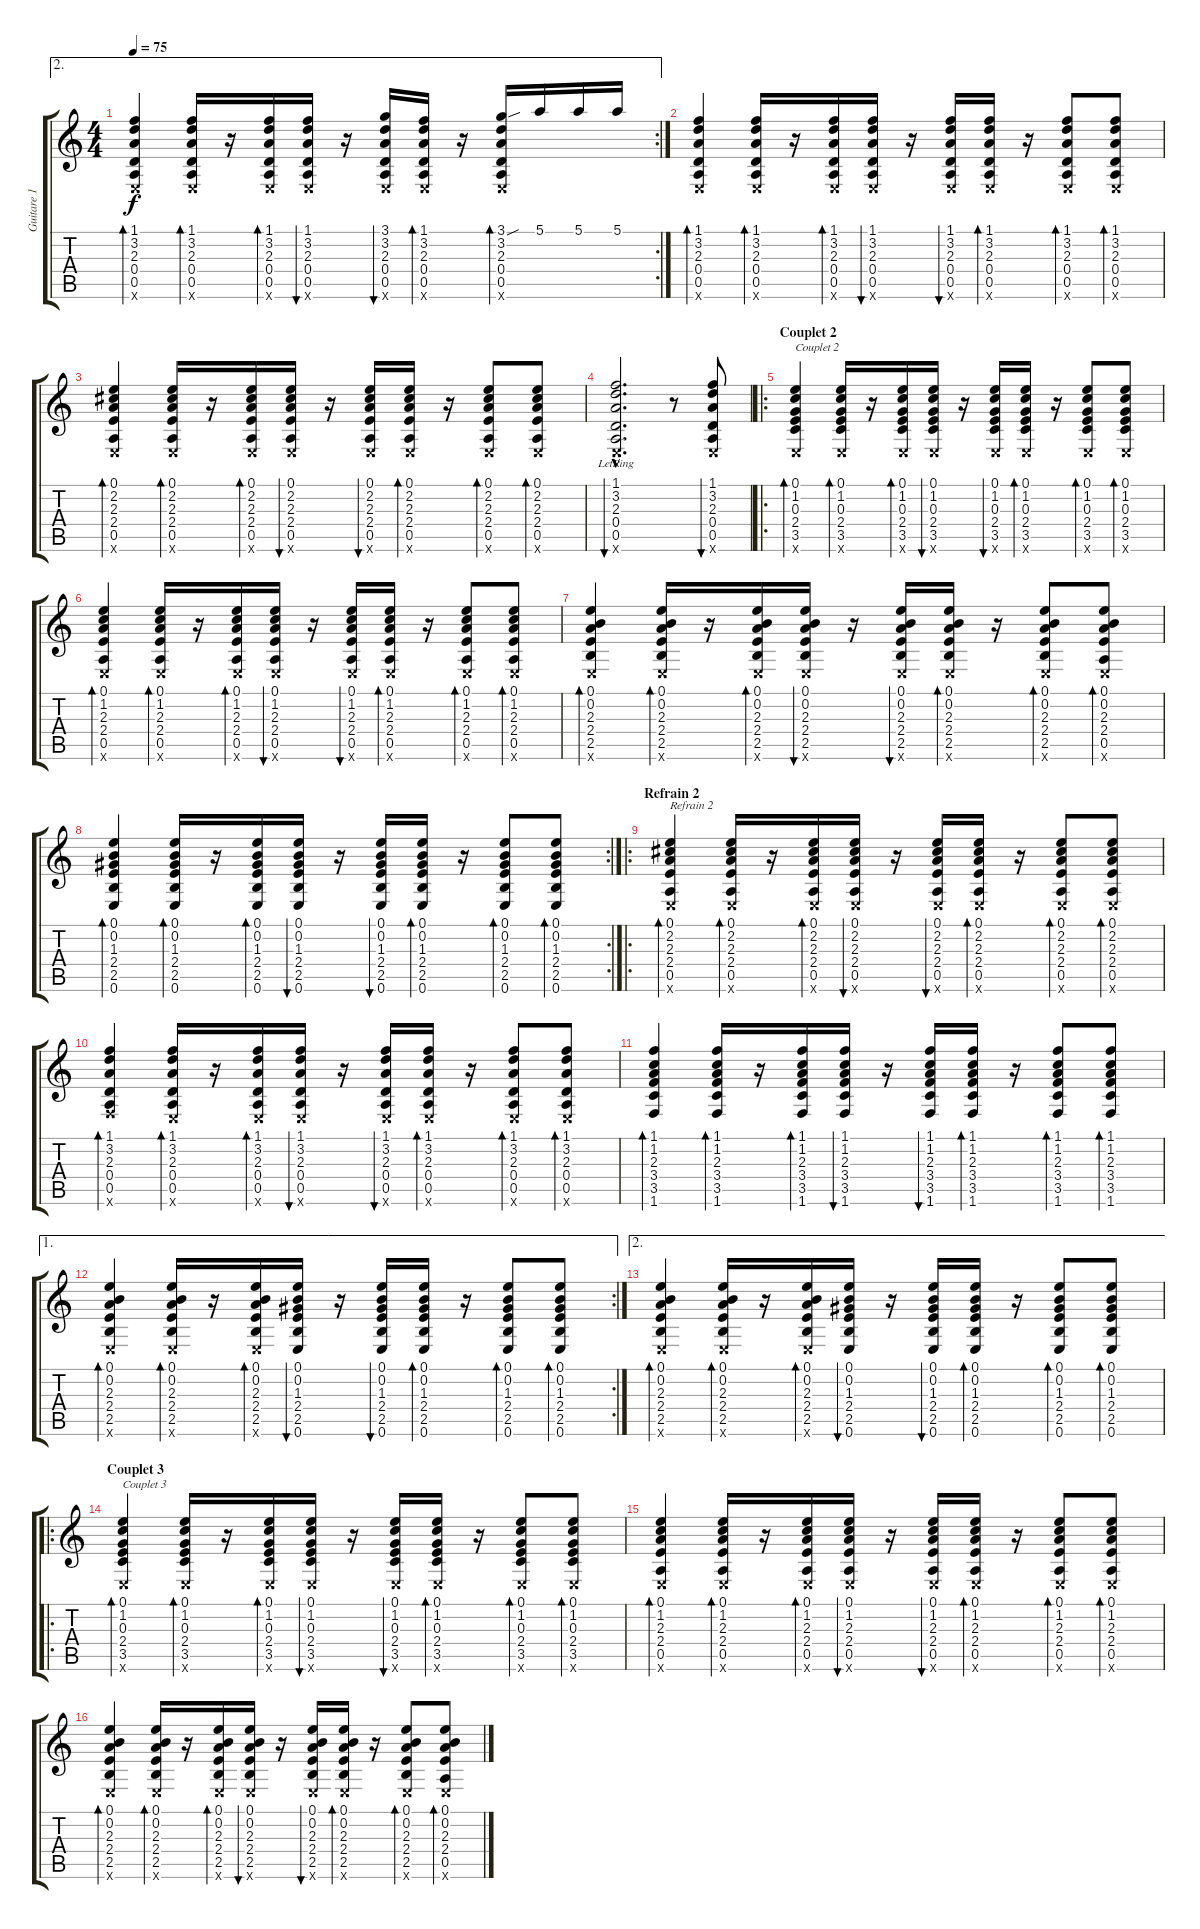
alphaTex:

\track ("Guitare 1" "Guitare 1") {instrument acousticguitarsteel}
\staff {score tabs}
\tuning (E4 B3 G3 D3 A2 E2) {hide}
\ae 2
\rc 2
\ts (4 4)
\tempo 75
\clef g2
\ks c
(1.1 3.2 2.3 0.4 0.5 0.6{x}).4{bd 30 dy f} (1.1 3.2 2.3 0.4 0.5 0.6{x}).16{bd 30} r.16 (1.1 3.2 2.3 0.4 0.5 0.6{x}).16{bd 30} (1.1 3.2 2.3 0.4 0.5 0.6{x}).16{bu 30} r.16 (3.1 3.2 2.3 0.4 0.5 0.6{x}).16{bu 30} (1.1 3.2 2.3 0.4 0.5 0.6{x}).16{bd 30} r.16 (3.1{sou} 3.2 2.3 0.4 0.5 0.6{x}).16{bd 30} 5.1.16 5.1.16 5.1.16 |
(1.1 3.2 2.3 0.4 0.5 0.6{x}).4{bd 30} (1.1 3.2 2.3 0.4 0.5 0.6{x}).16{bd 30} r.16 (1.1 3.2 2.3 0.4 0.5 0.6{x}).16{bd 30} (1.1 3.2 2.3 0.4 0.5 0.6{x}).16{bu 30} r.16 (1.1 3.2 2.3 0.4 0.5 0.6{x}).16{bu 30} (1.1 3.2 2.3 0.4 0.5 0.6{x}).16{bd 30} r.16 (1.1 3.2 2.3 0.4 0.5 0.6{x}).8{bd 30} (1.1 3.2 2.3 0.4 0.5 0.6{x}).8{bd 30} |
(0.1 2.2 2.3 2.4 0.5 0.6{x}).4{bd 30} (0.1 2.2 2.3 2.4 0.5 0.6{x}).16{bd 30} r.16 (0.1 2.2 2.3 2.4 0.5 0.6{x}).16{bd 30} (0.1 2.2 2.3 2.4 0.5 0.6{x}).16{bu 30} r.16 (0.1 2.2 2.3 2.4 0.5 0.6{x}).16{bu 30} (0.1 2.2 2.3 2.4 0.5 0.6{x}).16{bd 30} r.16 (0.1 2.2 2.3 2.4 0.5 0.6{x}).8{bd 30} (0.1 2.2 2.3 2.4 0.5 0.6{x}).8{bd 30} |
(1.1{hac} 3.2{hac lr} 2.3{hac} 0.4{hac} 0.5{hac} 0.6{hac x}).2{d bu 240} r.8 (1.1 3.2 2.3 0.4 0.5 0.6{x}).8{bu 60} |
\ro
\section ("" "Couplet 2")
(0.1 1.2 0.3 2.4 3.5 0.6{x}).4{bd 60 txt "Couplet 2"} (0.1 1.2 0.3 2.4 3.5 0.6{x}).16{bd 30} r.16 (0.1 1.2 0.3 2.4 3.5 0.6{x}).16{bd 30} (0.1 1.2 0.3 2.4 3.5 0.6{x}).16{bu 30} r.16 (0.1 1.2 0.3 2.4 3.5 0.6{x}).16{bu 30} (0.1 1.2 0.3 2.4 3.5 0.6{x}).16{bd 30} r.16 (0.1 1.2 0.3 2.4 3.5 0.6{x}).8{bd 30} (0.1 1.2 0.3 2.4 3.5 0.6{x}).8{bd 30} |
(0.1 1.2 2.3 2.4 0.5 0.6{x}).4{bd 30} (0.1 1.2 2.3 2.4 0.5 0.6{x}).16{bd 30} r.16 (0.1 1.2 2.3 2.4 0.5 0.6{x}).16{bd 30} (0.1 1.2 2.3 2.4 0.5 0.6{x}).16{bu 30} r.16 (0.1 1.2 2.3 2.4 0.5 0.6{x}).16{bu 30} (0.1 1.2 2.3 2.4 0.5 0.6{x}).16{bd 30} r.16 (0.1 1.2 2.3 2.4 0.5 0.6{x}).8{bd 30} (0.1 1.2 2.3 2.4 0.5 0.6{x}).8{bd 30} |
(0.1 0.2 2.3 2.4 2.5 0.6{x}).4{bd 30} (0.1 0.2 2.3 2.4 2.5 0.6{x}).16{bd 30} r.16 (0.1 0.2 2.3 2.4 2.5 0.6{x}).16{bd 30} (0.1 0.2 2.3 2.4 2.5 0.6{x}).16{bu 30} r.16 (0.1 0.2 2.3 2.4 2.5 0.6{x}).16{bu 30} (0.1 0.2 2.3 2.4 2.5 0.6{x}).16{bd 30} r.16 (0.1 0.2 2.3 2.4 2.5 0.6{x}).8{bd 30} (0.1 0.2 2.3 2.4 0.5 0.6{x}).8{bd 30} |
\rc 2
(0.1 0.2 1.3 2.4 2.5 0.6).4{bd 30} (0.1 0.2 1.3 2.4 2.5 0.6).16{bd 30} r.16 (0.1 0.2 1.3 2.4 2.5 0.6).16{bd 30} (0.1 0.2 1.3 2.4 2.5 0.6).16{bu 30} r.16 (0.1 0.2 1.3 2.4 2.5 0.6).16{bu 30} (0.1 0.2 1.3 2.4 2.5 0.6).16{bd 30} r.16 (0.1 0.2 1.3 2.4 2.5 0.6).8{bd 30} (0.1 0.2 1.3 2.4 2.5 0.6).8{bd 30} |
\ro
\section ("" "Refrain 2")
(0.1 2.2 2.3 2.4 0.5 0.6{x}).4{bd 30 txt "Refrain 2"} (0.1 2.2 2.3 2.4 0.5 0.6{x}).16{bd 30} r.16 (0.1 2.2 2.3 2.4 0.5 0.6{x}).16{bd 30} (0.1 2.2 2.3 2.4 0.5 0.6{x}).16{bu 30} r.16 (0.1 2.2 2.3 2.4 0.5 0.6{x}).16{bu 30} (0.1 2.2 2.3 2.4 0.5 0.6{x}).16{bd 30} r.16 (0.1 2.2 2.3 2.4 0.5 0.6{x}).8{bd 30} (0.1 2.2 2.3 2.4 0.5 0.6{x}).8{bd 30} |
(1.1 3.2 2.3 0.4 0.5 1.6{x}).4{bd 30} (1.1 3.2 2.3 0.4 0.5 0.6{x}).16{bd 30} r.16 (1.1 3.2 2.3 0.4 0.5 0.6{x}).16{bd 30} (1.1 3.2 2.3 0.4 0.5 0.6{x}).16{bu 30} r.16 (1.1 3.2 2.3 0.4 0.5 0.6{x}).16{bu 30} (1.1 3.2 2.3 0.4 0.5 0.6{x}).16{bd 30} r.16 (1.1 3.2 2.3 0.4 0.5 0.6{x}).8{bd 30} (1.1 3.2 2.3 0.4 0.5 0.6{x}).8{bd 30} |
(1.1 1.2 2.3 3.4 3.5 1.6).4{bd 30} (1.1 1.2 2.3 3.4 3.5 1.6).16{bd 30} r.16 (1.1 1.2 2.3 3.4 3.5 1.6).16{bd 30} (1.1 1.2 2.3 3.4 3.5 1.6).16{bu 30} r.16 (1.1 1.2 2.3 3.4 3.5 1.6).16{bu 30} (1.1 1.2 2.3 3.4 3.5 1.6).16{bd 30} r.16 (1.1 1.2 2.3 3.4 3.5 1.6).8{bd 30} (1.1 1.2 2.3 3.4 3.5 1.6).8{bd 30} |
\ae 1
\rc 2
(0.1 0.2 2.3 2.4 2.5 0.6{x}).4{bd 30} (0.1 0.2 2.3 2.4 2.5 0.6{x}).16{bd 30} r.16 (0.1 0.2 2.3 2.4 2.5 0.6{x}).16{bd 30} (0.1 0.2 1.3 2.4 2.5 0.6).16{bu 30} r.16 (0.1 0.2 1.3 2.4 2.5 0.6).16{bu 30} (0.1 0.2 1.3 2.4 2.5 0.6).16{bd 30} r.16 (0.1 0.2 1.3 2.4 2.5 0.6).8{bd 30} (0.1 0.2 1.3 2.4 2.5 0.6).8{bd 30} |
\ae 2
(0.1 0.2 2.3 2.4 2.5 0.6{x}).4{bd 30} (0.1 0.2 2.3 2.4 2.5 0.6{x}).16{bd 30} r.16 (0.1 0.2 2.3 2.4 2.5 0.6{x}).16{bd 30} (0.1 0.2 1.3 2.4 2.5 0.6).16{bu 30} r.16 (0.1 0.2 1.3 2.4 2.5 0.6).16{bu 30} (0.1 0.2 1.3 2.4 2.5 0.6).16{bd 30} r.16 (0.1 0.2 1.3 2.4 2.5 0.6).8{bd 30} (0.1 0.2 1.3 2.4 2.5 0.6).8{bd 30} |
\ro
\section ("" "Couplet 3")
(0.1 1.2 0.3 2.4 3.5 0.6{x}).4{bd 60 txt "Couplet 3"} (0.1 1.2 0.3 2.4 3.5 0.6{x}).16{bd 30} r.16 (0.1 1.2 0.3 2.4 3.5 0.6{x}).16{bd 30} (0.1 1.2 0.3 2.4 3.5 0.6{x}).16{bu 30} r.16 (0.1 1.2 0.3 2.4 3.5 0.6{x}).16{bu 30} (0.1 1.2 0.3 2.4 3.5 0.6{x}).16{bd 30} r.16 (0.1 1.2 0.3 2.4 3.5 0.6{x}).8{bd 30} (0.1 1.2 0.3 2.4 3.5 0.6{x}).8{bd 30} |
(0.1 1.2 2.3 2.4 0.5 0.6{x}).4{bd 30} (0.1 1.2 2.3 2.4 0.5 0.6{x}).16{bd 30} r.16 (0.1 1.2 2.3 2.4 0.5 0.6{x}).16{bd 30} (0.1 1.2 2.3 2.4 0.5 0.6{x}).16{bu 30} r.16 (0.1 1.2 2.3 2.4 0.5 0.6{x}).16{bu 30} (0.1 1.2 2.3 2.4 0.5 0.6{x}).16{bd 30} r.16 (0.1 1.2 2.3 2.4 0.5 0.6{x}).8{bd 30} (0.1 1.2 2.3 2.4 0.5 0.6{x}).8{bd 30} |
(0.1 0.2 2.3 2.4 2.5 0.6{x}).4{bd 30} (0.1 0.2 2.3 2.4 2.5 0.6{x}).16{bd 30} r.16 (0.1 0.2 2.3 2.4 2.5 0.6{x}).16{bd 30} (0.1 0.2 2.3 2.4 2.5 0.6{x}).16{bu 30} r.16 (0.1 0.2 2.3 2.4 2.5 0.6{x}).16{bu 30} (0.1 0.2 2.3 2.4 2.5 0.6{x}).16{bd 30} r.16 (0.1 0.2 2.3 2.4 2.5 0.6{x}).8{bd 30} (0.1 0.2 2.3 2.4 0.5 0.6{x}).8{bd 30}
